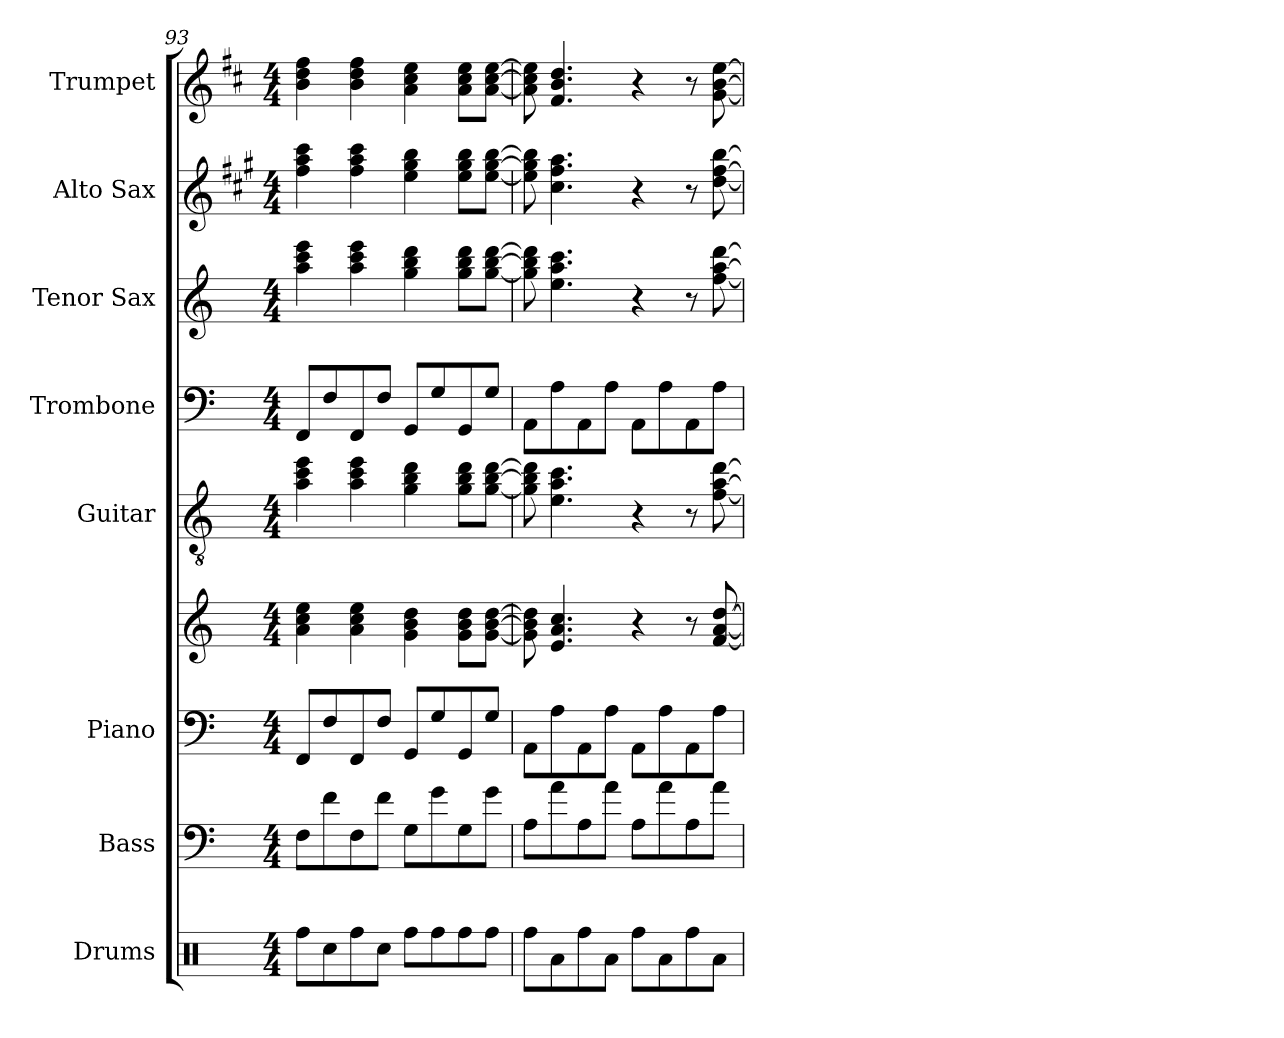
**kern	**kern	**kern	**kern	**kern	**kern	**kern	**kern	**kern
*part8	*part7	*part6	*part6	*part5	*part4	*part3	*part2	*part1
*staff9	*staff8	*staff7	*staff6	*staff5	*staff4	*staff3	*staff2	*staff1
*I"Drums	*I"Bass	*I"Piano	*	*I"Guitar	*I"Trombone	*I"Tenor Sax	*I"Alto Sax	*I"Trumpet
*I'Drums	*I'Bass	*I'Piano	*	*I'Gtr.	*I'Tbn.	*I'Tenor	*I'Alto	*I'Tpt.
*clefX	*clefF4	*clefF4	*clefG2	*clefGv2	*clefF4	*clefG2	*clefG2	*clefG2
*	*ITrd7c12	*	*	*	*	*ITrd8c14	*ITrd5c9	*ITrd1c2
*k[]	*k[]	*k[]	*k[]	*k[]	*k[]	*k[]	*k[]	*k[]
*M4/4	*M4/4	*M4/4	*M4/4	*M4/4	*M4/4	*M4/4	*M4/4	*M4/4
=93	=93	=93	=93	=93	=93	=93	=93	=93
8Rff\L	8FF\L	8FF/L	4a\ 4cc\ 4ee\	4a\ 4cc\ 4ee\	8FF/L	4a\ 4cc\ 4ee\	4a\ 4cc\ 4ee\	4a\ 4cc\ 4ee\
8Rcc\	8F\	8F/	.	.	8F/	.	.	.
8Rff\	8FF\	8FF/	4a\ 4cc\ 4ee\	4a\ 4cc\ 4ee\	8FF/	4a\ 4cc\ 4ee\	4a\ 4cc\ 4ee\	4a\ 4cc\ 4ee\
8Rcc\J	8F\J	8F/J	.	.	8F/J	.	.	.
8Rff\L	8GG\L	8GG/L	4g\ 4b\ 4dd\	4g\ 4b\ 4dd\	8GG/L	4g\ 4b\ 4dd\	4g\ 4b\ 4dd\	4g\ 4b\ 4dd\
8Rff\	8G\	8G/	.	.	8G/	.	.	.
8Rff\	8GG\	8GG/	8g\ 8b\ 8dd\L	8g\ 8b\ 8dd\L	8GG/	8g\ 8b\ 8dd\L	8g\ 8b\ 8dd\L	8g\ 8b\ 8dd\L
8Rff\J	8G\J	8G/J	[8g\ [8b\ [8dd\J	[8g\ [8b\ [8dd\J	8G/J	[8g\ [8b\ [8dd\J	[8g\ [8b\ [8dd\J	[8g\ [8b\ [8dd\J
=94	=94	=94	=94	=94	=94	=94	=94	=94
8Rff\L	8AA\L	8AA\L	8g\] 8b\] 8dd\]	8g\] 8b\] 8dd\]	8AA\L	8g\] 8b\] 8dd\]	8g\] 8b\] 8dd\]	8g\] 8b\] 8dd\]
8Ra\	8A\	8A\	4.e/ 4.a/ 4.cc/	4.e\ 4.a\ 4.cc\	8A\	4.e\ 4.a\ 4.cc\	4.e\ 4.a\ 4.cc\	4.e/ 4.a/ 4.cc/
8Rff\	8AA\	8AA\	.	.	8AA\	.	.	.
8Ra\J	8A\J	8A\J	.	.	8A\J	.	.	.
8Rff\L	8AA\L	8AA\L	4r	4r	8AA\L	4r	4r	4r
8Ra\	8A\	8A\	.	.	8A\	.	.	.
8Rff\	8AA\	8AA\	8r	8r	8AA\	8r	8r	8r
8Ra\J	8A\J	8A\J	[8f/ [8a/ [8dd/	[8f\ [8a\ [8dd\	8A\J	[8f\ [8a\ [8dd\	[8f\ [8a\ [8dd\	[8f\ [8a\ [8dd\
=	=	=	=	=	=	=	=	=
*-	*-	*-	*-	*-	*-	*-	*-	*-
